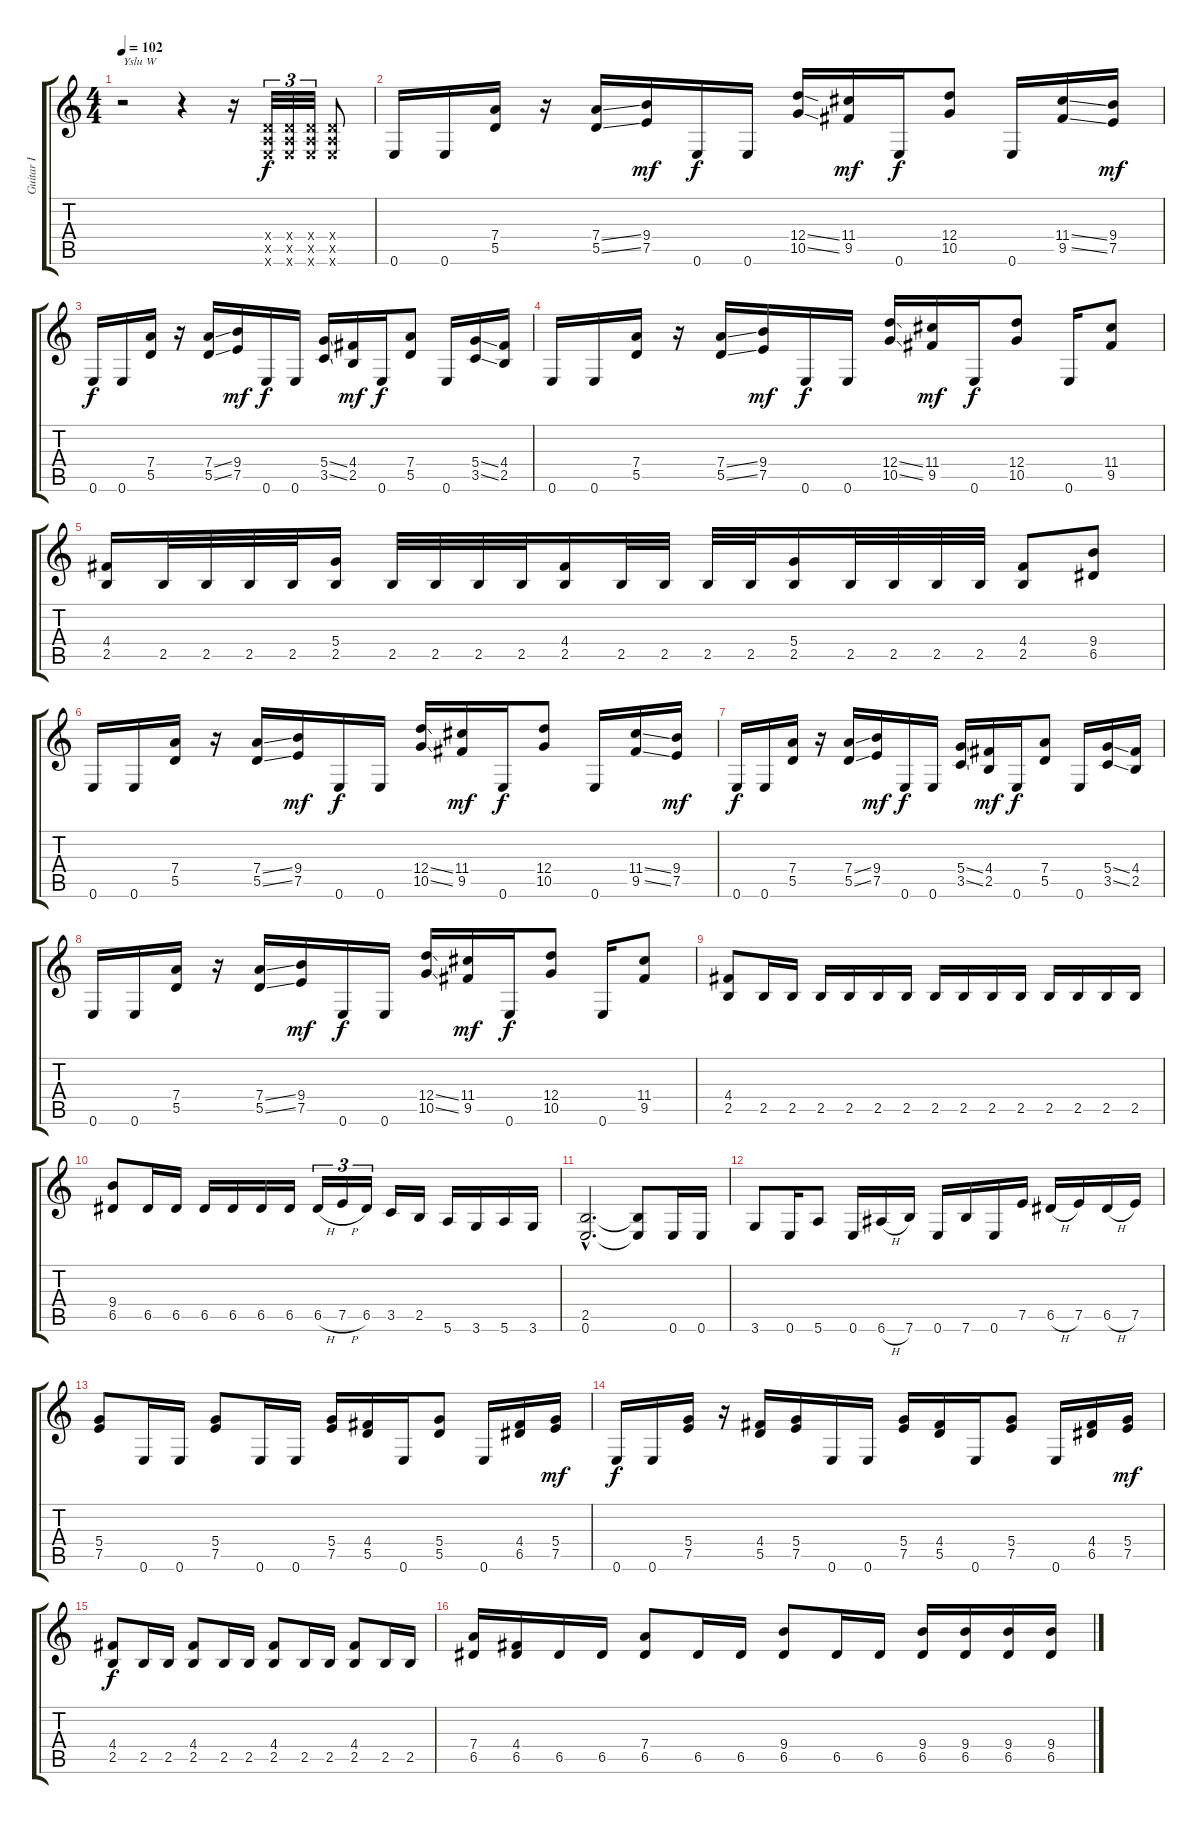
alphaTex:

\track ("Guitar I" "Guitar I") {instrument distortionguitar}
\staff {score tabs}
\tuning (E4 B3 G3 D3 A2 E2) {hide}
\ts (4 4)
\tempo 102
\clef g2
\ks c
r.2{txt "Yslu W" dy f instrument distortionguitar} r.4 r.16 (0.4{x} 0.5{x} 0.6{x}).32{tu (3 2)} (0.4{x} 0.5{x} 0.6{x}).32{tu (3 2)} (0.4{x} 0.5{x} 0.6{x}).32{tu (3 2)} (0.4{x} 0.5{x} 0.6{x}).8 |
0.6.16 0.6.16 (7.4 5.5).16 r.16 (7.4{ss} 5.5{ss}).16 (9.4 7.5).16{dy mf} 0.6.16{dy f} 0.6.16 (12.4{ss} 10.5{ss}).16 (11.4 9.5).16{dy mf} 0.6.16{dy f} (12.4 10.5).8 0.6.16 (11.4{ss} 9.5{ss}).16 (9.4 7.5).16{dy mf} |
0.6.16{dy f} 0.6.16 (7.4 5.5).16 r.16 (7.4{ss} 5.5{ss}).16 (9.4 7.5).16{dy mf} 0.6.16{dy f} 0.6.16 (5.4{ss} 3.5{ss}).16 (4.4 2.5).16{dy mf} 0.6.16{dy f} (7.4 5.5).8 0.6.16 (5.4{ss} 3.5{ss}).16 (4.4 2.5).16 |
0.6.16 0.6.16 (7.4 5.5).16 r.16 (7.4{ss} 5.5{ss}).16 (9.4 7.5).16{dy mf} 0.6.16{dy f} 0.6.16 (12.4{ss} 10.5{ss}).16 (11.4 9.5).16{dy mf} 0.6.16{dy f} (12.4 10.5).8 0.6.16 (11.4 9.5).8 |
(4.4 2.5).16 2.5.32 2.5.32 2.5.32 2.5.32 (5.4 2.5).16 2.5.32 2.5.32 2.5.32 2.5.32 (4.4 2.5).16 2.5.32 2.5.32 2.5.32 2.5.32 (5.4 2.5).16 2.5.32 2.5.32 2.5.32 2.5.32 (4.4 2.5).8 (9.4 6.5).8 |
0.6.16 0.6.16 (7.4 5.5).16 r.16 (7.4{ss} 5.5{ss}).16 (9.4 7.5).16{dy mf} 0.6.16{dy f} 0.6.16 (12.4{ss} 10.5{ss}).16 (11.4 9.5).16{dy mf} 0.6.16{dy f} (12.4 10.5).8 0.6.16 (11.4{ss} 9.5{ss}).16 (9.4 7.5).16{dy mf} |
0.6.16{dy f} 0.6.16 (7.4 5.5).16 r.16 (7.4{ss} 5.5{ss}).16 (9.4 7.5).16{dy mf} 0.6.16{dy f} 0.6.16 (5.4{ss} 3.5{ss}).16 (4.4 2.5).16{dy mf} 0.6.16{dy f} (7.4 5.5).8 0.6.16 (5.4{ss} 3.5{ss}).16 (4.4 2.5).16 |
0.6.16 0.6.16 (7.4 5.5).16 r.16 (7.4{ss} 5.5{ss}).16 (9.4 7.5).16{dy mf} 0.6.16{dy f} 0.6.16 (12.4{ss} 10.5{ss}).16 (11.4 9.5).16{dy mf} 0.6.16{dy f} (12.4 10.5).8 0.6.16 (11.4 9.5).8 |
(4.4 2.5).8 2.5.16 2.5.16 2.5.16 2.5.16 2.5.16 2.5.16 2.5.16 2.5.16 2.5.16 2.5.16 2.5.16 2.5.16 2.5.16 2.5.16 |
(9.4 6.5).8 6.5.16 6.5.16 6.5.16 6.5.16 6.5.16 6.5.16 6.5{h}.16{tu (3 2)} 7.5{h}.16{tu (3 2)} 6.5.16{tu (3 2)} 3.5.16 2.5.16 5.6.16 3.6.16 5.6.16 3.6.16 |
(2.5{hac} 0.6{hac}).2{d} (2.5{t} 0.6{t}).8 0.6.16 0.6.16 |
3.6.8 0.6.16 5.6.8 0.6.16 6.6{h}.16 7.6.16 0.6.16 7.6.16 0.6.16 7.5.16 6.5{h}.16 7.5.16 6.5{h}.16 7.5.16 |
(5.4 7.5).8 0.6.16 0.6.16 (5.4 7.5).8 0.6.16 0.6.16 (5.4 7.5).16 (4.4 5.5).16 0.6.16 (5.4 5.5).8 0.6.16 (4.4 6.5).16 (5.4 7.5).16{dy mf} |
0.6.16{dy f} 0.6.16 (5.4 7.5).16 r.16 (4.4 5.5).16 (5.4 7.5).16 0.6.16 0.6.16 (5.4 7.5).16 (4.4 5.5).16 0.6.16 (5.4 7.5).8 0.6.16 (4.4 6.5).16 (5.4 7.5).16{dy mf} |
(4.4 2.5).8{dy f} 2.5.16 2.5.16 (4.4 2.5).8 2.5.16 2.5.16 (4.4 2.5).8 2.5.16 2.5.16 (4.4 2.5).8 2.5.16 2.5.16 |
(7.4 6.5).16 (4.4 6.5).16 6.5.16 6.5.16 (7.4 6.5).8 6.5.16 6.5.16 (9.4 6.5).8 6.5.16 6.5.16 (9.4 6.5).16 (9.4 6.5).16 (9.4 6.5).16 (9.4 6.5).16
